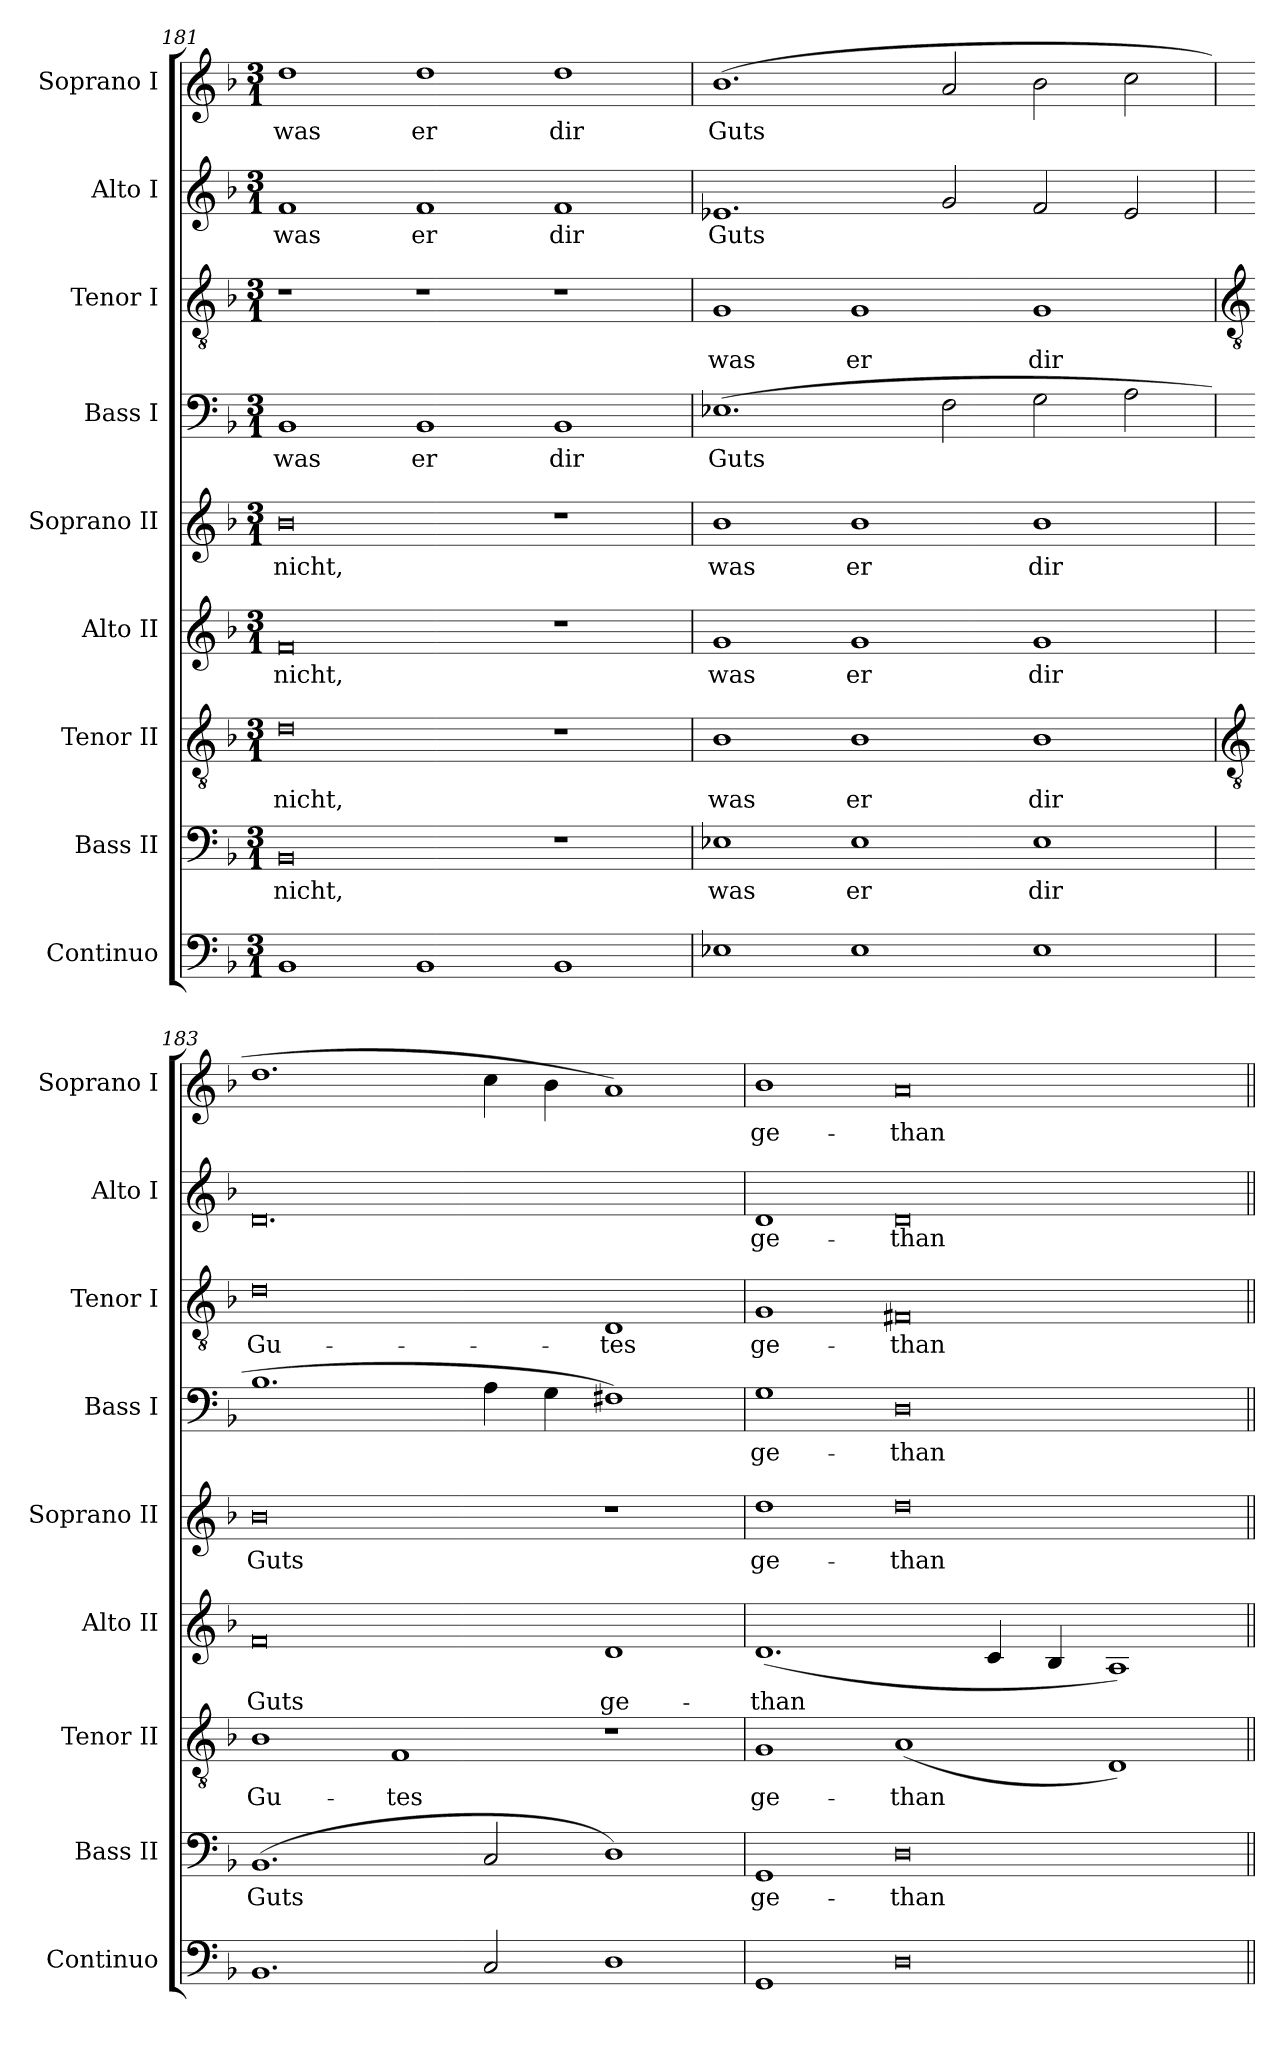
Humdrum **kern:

**kern	**kern	**text	**kern	**text	**kern	**text	**kern	**text	**kern	**text	**kern	**text	**kern	**text	**kern	**text
*part9	*part8	*part8	*part7	*part7	*part6	*part6	*part5	*part5	*part4	*part4	*part3	*part3	*part2	*part2	*part1	*part1
*staff9	*staff8	*staff8	*staff7	*staff7	*staff6	*staff6	*staff5	*staff5	*staff4	*staff4	*staff3	*staff3	*staff2	*staff2	*staff1	*staff1
*I"Continuo	*I"Bass II	*	*I"Tenor II	*	*I"Alto II	*	*I"Soprano II	*	*I"Bass I	*	*I"Tenor I	*	*I"Alto I	*	*I"Soprano I	*
*I'Continuo	*I'Bass II	*	*I'Tenor II	*	*I'Alto II	*	*I'Soprano II	*	*I'Bass I	*	*I'Tenor I	*	*I'Alto I	*	*I'Soprano I	*
*clefF4	*clefF4	*	*clefGv2	*	*clefG2	*	*clefG2	*	*clefF4	*	*clefGv2	*	*clefG2	*	*clefG2	*
*k[b-]	*k[b-]	*	*k[b-]	*	*k[b-]	*	*k[b-]	*	*k[b-]	*	*k[b-]	*	*k[b-]	*	*k[b-]	*
*F:	*F:	*	*F:	*	*F:	*	*F:	*	*F:	*	*F:	*	*F:	*	*F:	*
*M3/1	*M3/1	*	*M3/1	*	*M3/1	*	*M3/1	*	*M3/1	*	*M3/1	*	*M3/1	*	*M3/1	*
=181	=181	=181	=181	=181	=181	=181	=181	=181	=181	=181	=181	=181	=181	=181	=181	=181
!	!	!LO:LY:b	!	!LO:LY:b	!	!LO:LY:b	!	!LO:LY:b	!	!LO:LY:b	!	!	!	!LO:LY:b	!	!LO:LY:b
1BB-	0BB-	nicht,	0d	nicht,	0f	nicht,	0b-	nicht,	1BB-	was	1r	.	1f	was	1dd	was
!	!	!	!	!	!	!	!	!	!	!LO:LY:b	!	!	!	!LO:LY:b	!	!LO:LY:b
1BB-	.	.	.	.	.	.	.	.	1BB-	er	1r	.	1f	er	1dd	er
!	!	!	!	!	!	!	!	!	!	!LO:LY:b	!	!	!	!LO:LY:b	!	!LO:LY:b
1BB-	1r	.	1r	.	1r	.	1r	.	1BB-	dir	1r	.	1f	dir	1dd	dir
=182	=182	=182	=182	=182	=182	=182	=182	=182	=182	=182	=182	=182	=182	=182	=182	=182
!	!	!LO:LY:b	!	!LO:LY:b	!	!LO:LY:b	!	!LO:LY:b	!	!LO:LY:b	!	!LO:LY:b	!	!LO:LY:b	!	!LO:LY:b
1E-X	1E-X	was	1B-	was	1g	was	1b-	was	(>1.E-X	Guts	1G	was	1.e-X	Guts	(>1.b-	Guts
!	!	!LO:LY:b	!	!LO:LY:b	!	!LO:LY:b	!	!LO:LY:b	!	!	!	!LO:LY:b	!	!	!	!
1E-	1E-	er	1B-	er	1g	er	1b-	er	.	.	1G	er	.	.	.	.
.	.	.	.	.	.	.	.	.	2F	.	.	.	2g	.	2a	.
!	!	!LO:LY:b	!	!LO:LY:b	!	!LO:LY:b	!	!LO:LY:b	!	!	!	!LO:LY:b	!	!	!	!
1E-	1E-	dir	1B-	dir	1g	dir	1b-	dir	2G	.	1G	dir	2f	.	2b-	.
.	.	.	.	.	.	.	.	.	2A	.	.	.	2e-	.	2cc	.
!!LO:LB:g=z
=183	=183	=183	=183	=183	=183	=183	=183	=183	=183	=183	=183	=183	=183	=183	=183	=183
*	*	*	*clefGv2	*	*	*	*	*	*	*	*clefGv2	*	*	*	*	*
!	!	!LO:LY:b	!	!LO:LY:b	!	!LO:LY:b	!	!LO:LY:b	!	!	!	!LO:LY:b	!	!	!	!
1.BB-	(<1.BB-	Guts	1B-	Gu-	0f	Guts	0b-	Guts	1.B-	.	0d	Gu-	0.d	.	1.dd	.
!	!	!	!	!LO:LY:b	!	!	!	!	!	!	!	!	!	!	!	!
.	.	.	1F	-tes	.	.	.	.	.	.	.	.	.	.	.	.
2C	2C	.	.	.	.	.	.	.	4A	.	.	.	.	.	4cc	.
.	.	.	.	.	.	.	.	.	4G	.	.	.	.	.	4b-	.
!	!	!	!	!	!	!LO:LY:b	!	!	!	!	!	!LO:LY:b	!	!	!	!
1D	1D)	.	1r	.	1d	ge-	1r	.	1F#X)	.	1D	-tes	.	.	1a)	.
=184	=184	=184	=184	=184	=184	=184	=184	=184	=184	=184	=184	=184	=184	=184	=184	=184
!	!	!LO:LY:b	!	!LO:LY:b	!	!LO:LY:b	!	!LO:LY:b	!	!LO:LY:b	!	!LO:LY:b	!	!LO:LY:b	!	!LO:LY:b
1GG	1GG	ge-	1G	ge-	(<1.d	-than	1dd	ge-	1G	ge-	1G	ge-	1d	ge-	1b-	ge-
!	!	!LO:LY:b	!	!LO:LY:b	!	!	!	!LO:LY:b	!	!LO:LY:b	!	!LO:LY:b	!	!LO:LY:b	!	!LO:LY:b
0D	0D	-than	(<1A	-than	.	.	0dd	-than	0D	-than	0F#X	-than	0d	-than	0a	-than
.	.	.	.	.	4c	.	.	.	.	.	.	.	.	.	.	.
.	.	.	.	.	4B-	.	.	.	.	.	.	.	.	.	.	.
.	.	.	1D)	.	1A)	.	.	.	.	.	.	.	.	.	.	.
=||	=||	=||	=||	=||	=||	=||	=||	=||	=||	=||	=||	=||	=||	=||	=||	=||
*-	*-	*-	*-	*-	*-	*-	*-	*-	*-	*-	*-	*-	*-	*-	*-	*-
